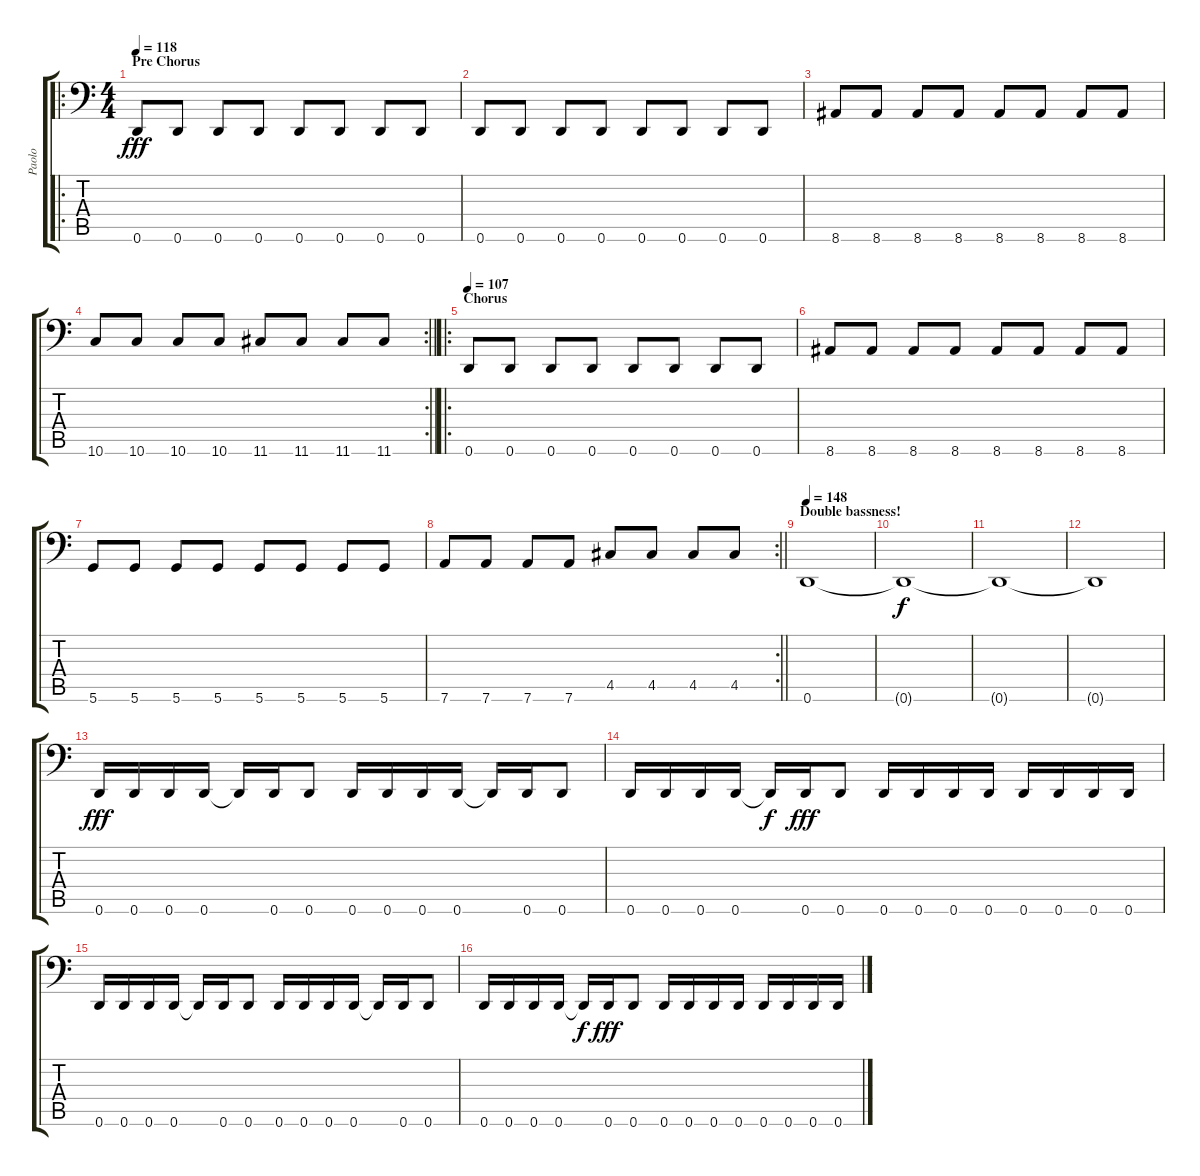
\track ("Paolo" "Paolo") {instrument electricbasspick}
\staff {score tabs}
\tuning (E3 B2 G2 D2 A1 D1) {hide}
\ro
\ts (4 4)
\section ("" "Pre Chorus")
\tempo 118
\clef f4
\ks c
0.6.8{dy fff} 0.6.8 0.6.8 0.6.8 0.6.8 0.6.8 0.6.8 0.6.8 |
0.6.8 0.6.8 0.6.8 0.6.8 0.6.8 0.6.8 0.6.8 0.6.8 |
8.6.8 8.6.8 8.6.8 8.6.8 8.6.8 8.6.8 8.6.8 8.6.8 |
\rc 2
\barLineRight lightlight
10.6.8 10.6.8 10.6.8 10.6.8 11.6.8 11.6.8 11.6.8 11.6.8 |
\ro
\section ("" "Chorus")
\tempo 107
0.6.8 0.6.8 0.6.8 0.6.8 0.6.8 0.6.8 0.6.8 0.6.8 |
8.6.8 8.6.8 8.6.8 8.6.8 8.6.8 8.6.8 8.6.8 8.6.8 |
5.6.8 5.6.8 5.6.8 5.6.8 5.6.8 5.6.8 5.6.8 5.6.8 |
\rc 2
\barLineRight lightlight
7.6.8 7.6.8 7.6.8 7.6.8 4.5.8 4.5.8 4.5.8 4.5.8 |
\section ("" "Double bassness!")
\tempo 148
0.6.1 |
0.6{t}.1{dy f} |
0.6{t}.1 |
0.6{t}.1 |
0.6.16{dy fff} 0.6.16 0.6.16 0.6.16 0.6{t}.16 0.6.16 0.6.8 0.6.16 0.6.16 0.6.16 0.6.16 0.6{t}.16 0.6.16 0.6.8 |
0.6.16 0.6.16 0.6.16 0.6.16 0.6{t}.16{dy f} 0.6.16{dy fff} 0.6.8 0.6.16 0.6.16 0.6.16 0.6.16 0.6.16 0.6.16 0.6.16 0.6.16 |
0.6.16 0.6.16 0.6.16 0.6.16 0.6{t}.16 0.6.16 0.6.8 0.6.16 0.6.16 0.6.16 0.6.16 0.6{t}.16 0.6.16 0.6.8 |
0.6.16 0.6.16 0.6.16 0.6.16 0.6{t}.16{dy f} 0.6.16{dy fff} 0.6.8 0.6.16 0.6.16 0.6.16 0.6.16 0.6.16 0.6.16 0.6.16 0.6.16
